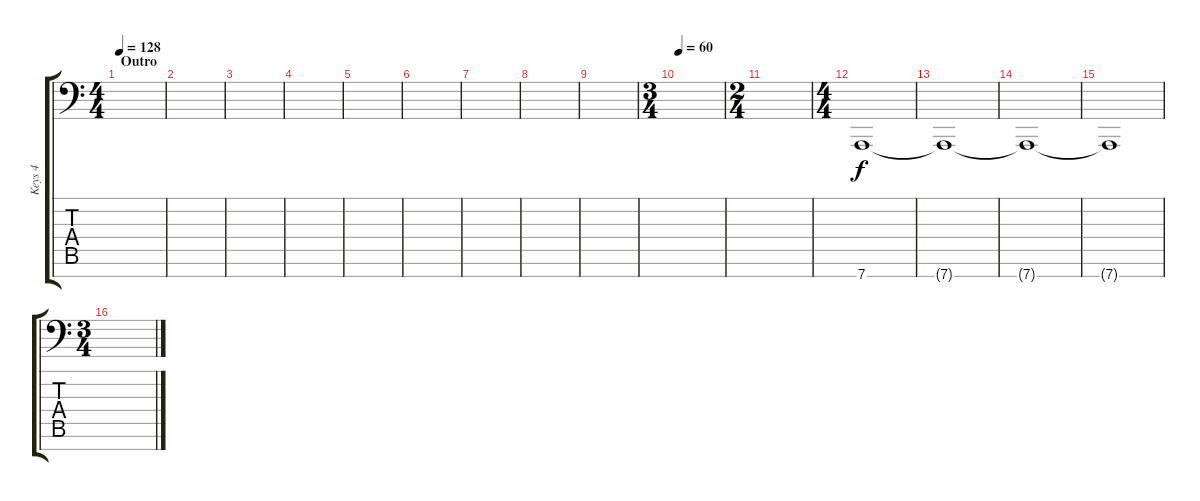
\track ("Keys 4" "Keys 4") {instrument lead2sawtooth}
\staff {score tabs}
\tuning (E4 B3 G3 D3 A2 E2 D1) {hide}
\ts (4 4)
\section ("" "Outro")
\tempo 128
\clef f4
\ks c
|
|
|
|
|
|
|
|
|
\ts (3 4)
\tempo 60
|
\ts (2 4)
|
\ts (4 4)
7.7.1{volume 0} |
7.7{t}.1 |
7.7{t}.1 |
7.7{t}.1 |
\ts (3 4)
